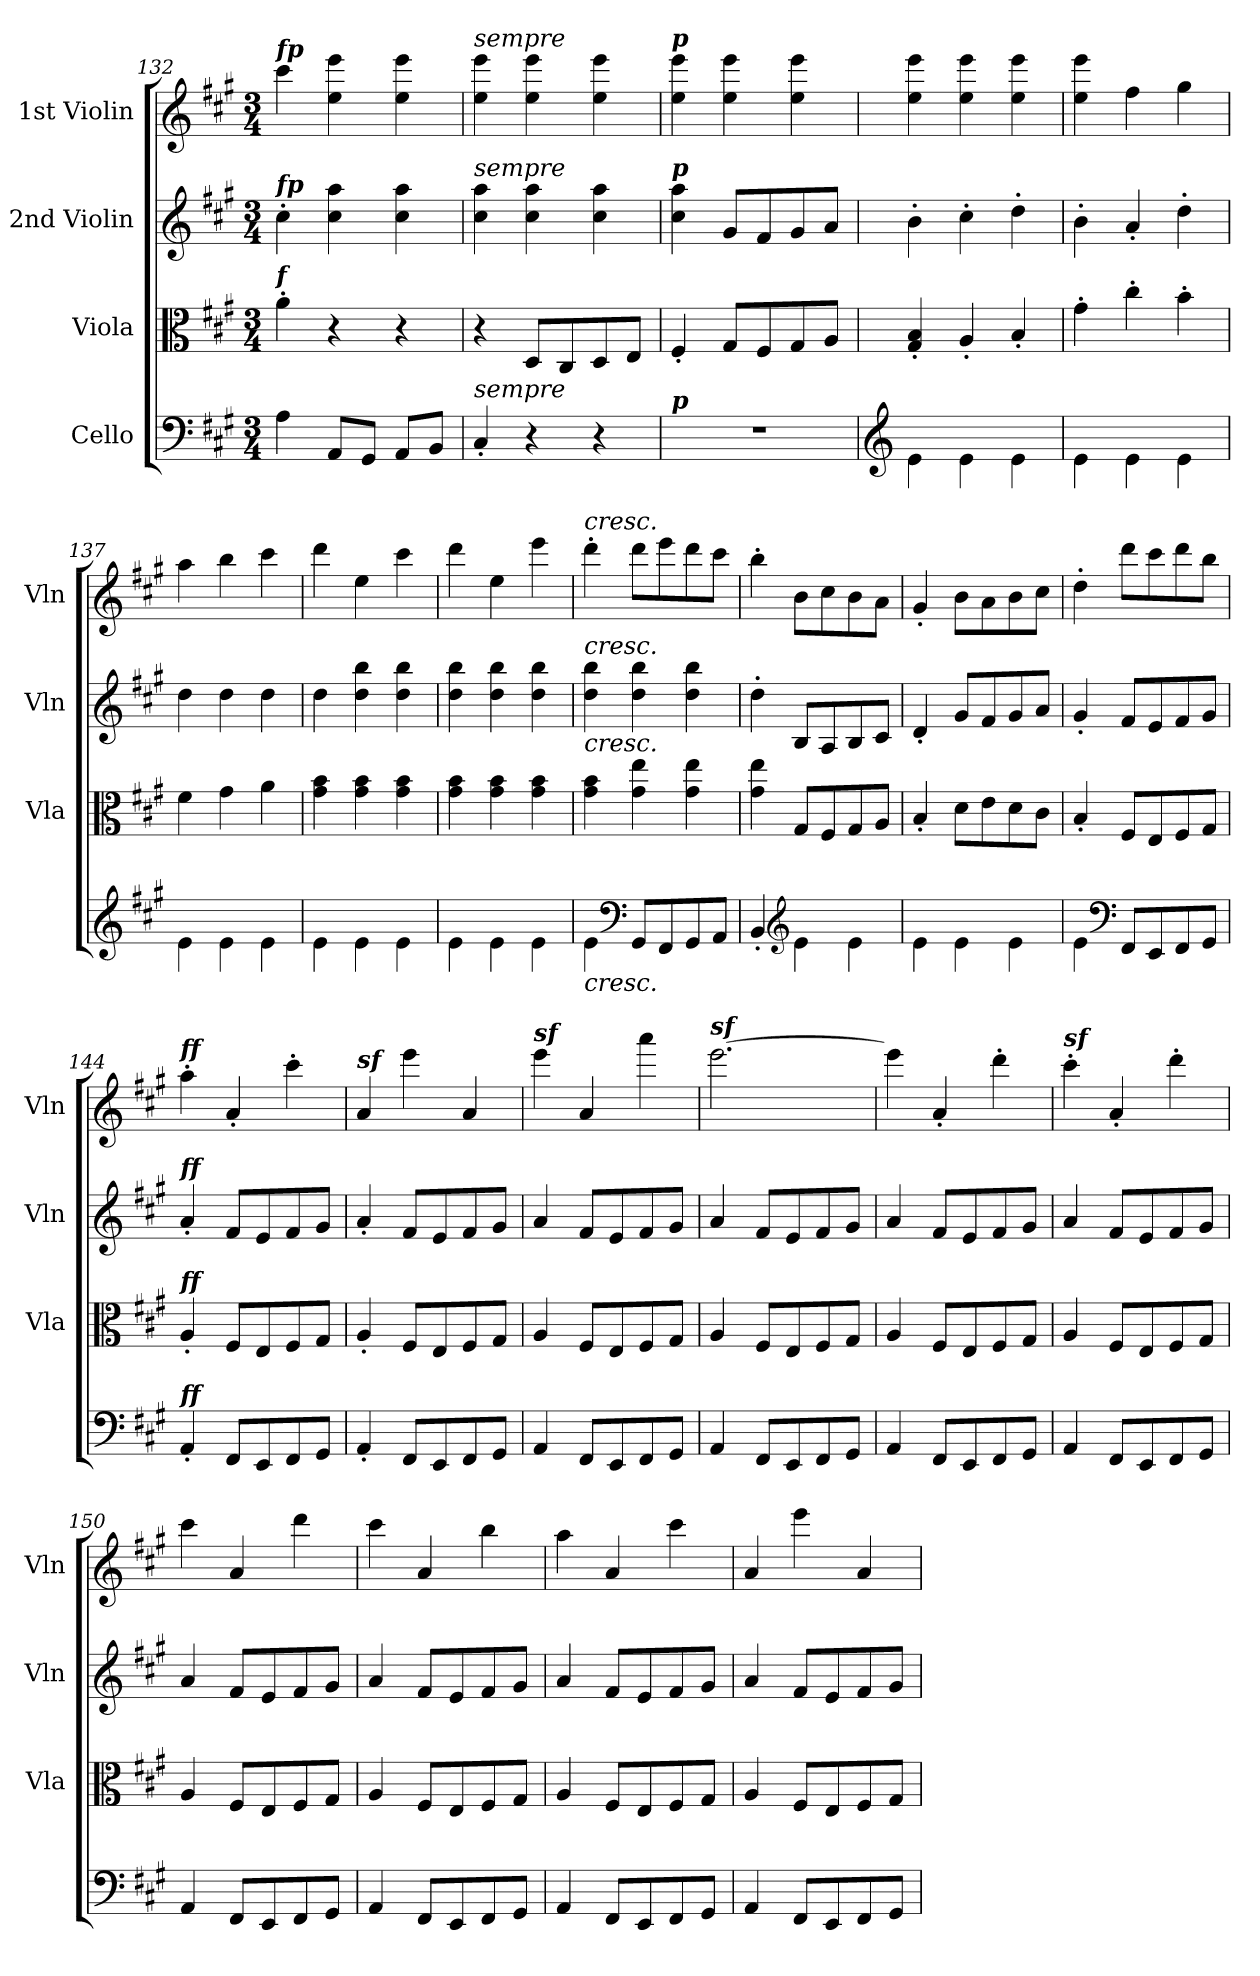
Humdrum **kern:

**kern	**kern	**kern	**kern
*part4	*part3	*part2	*part1
*staff4	*staff3	*staff2	*staff1
*I"Cello	*I"Viola	*I"2nd Violin	*I"1st Violin
*	*I'Vla	*I'Vln	*I'Vln
*clefF4	*clefC3	*clefG2	*clefG2
*k[f#c#g#]	*k[f#c#g#]	*k[f#c#g#]	*k[f#c#g#]
*A:	*A:	*A:	*A:
*M3/4	*M3/4	*M3/4	*M3/4
=132	=132	=132	=132
!	!	!	!LO:TX:a:Bi:t=fp
!	!	!LO:TX:a:Bi:t=fp	!
!	!LO:TX:a:Bi:t=f	!	!
4A\	4a'\	4cc#'\	4ccc#\
8AA/L	4r	4cc#\ 4aa\	4ee\ 4eee\
8GG#/J	.	.	.
8AA/L	4r	4cc#\ 4aa\	4ee\ 4eee\
8BB/J	.	.	.
=133	=133	=133	=133
!	!	!	!LO:TX:a:i:t=sempre
!	!	!LO:TX:a:i:t=sempre	!
!LO:TX:a:i:t=sempre	!	!	!
4C#'/	4r	4cc#\ 4aa\	4ee\ 4eee\
4r	8D/L	4cc#\ 4aa\	4ee\ 4eee\
.	8C#/	.	.
4r	8D/	4cc#\ 4aa\	4ee\ 4eee\
.	8E/J	.	.
=134	=134	=134	=134
!	!	!	!LO:TX:a:Bi:t=p
!	!	!LO:TX:a:Bi:t=p	!
!LO:TX:a:Bi:t=p	!	!	!
2.r	4F#'/	4cc#\ 4aa\	4ee\ 4eee\
.	8G#/L	8g#/L	4ee\ 4eee\
.	8F#/	8f#/	.
.	8G#/	8g#/	4ee\ 4eee\
.	8A/J	8a/J	.
=135	=135	=135	=135
*clefG2	*	*	*
4e\	4G#/' 4B/'	4b'\	4ee\ 4eee\
4e\	4A'/	4cc#'\	4ee\ 4eee\
4e\	4B'/	4dd'\	4ee\ 4eee\
=136	=136	=136	=136
4e\	4g#'\	4b'\	4ee\ 4eee\
4e\	4cc#'\	4a'/	4ff#\
4e\	4b'\	4dd'\	4gg#\
=137	=137	=137	=137
4e\	4f#\	4dd\	4aa\
4e\	4g#\	4dd\	4bb\
4e\	4a\	4dd\	4ccc#\
=138	=138	=138	=138
4e\	4g#\ 4b\	4dd\	4ddd\
4e\	4g#\ 4b\	4dd\ 4bb\	4ee\
4e\	4g#\ 4b\	4dd\ 4bb\	4ccc#\
=139	=139	=139	=139
4e\	4g#\ 4b\	4dd\ 4bb\	4ddd\
4e\	4g#\ 4b\	4dd\ 4bb\	4ee\
4e\	4g#\ 4b\	4dd\ 4bb\	4eee\
=140	=140	=140	=140
!	!	!	!LO:TX:a:i:t=cresc.
!	!	!LO:TX:a:i:t=cresc.	!
!	!LO:TX:a:i:t=cresc.	!	!
!LO:TX:b:i:t=cresc.	!	!	!
4e\	4g#\ 4b\	4dd\ 4bb\	4ddd'\
*clefF4	*	*	*
8GG#/L	4g#\ 4ee\	4dd\ 4bb\	8ddd\L
8FF#/	.	.	8eee\
8GG#/	4g#\ 4ee\	4dd\ 4bb\	8ddd\
8AA/J	.	.	8ccc#\J
=141	=141	=141	=141
4BB'/	4g#\ 4ee\	4dd'\	4bb'\
*clefG2	*	*	*
4e\	8G#/L	8B/L	8b\L
.	8F#/	8A/	8cc#\
4e\	8G#/	8B/	8b\
.	8A/J	8c#/J	8a\J
=142	=142	=142	=142
4e\	4B'/	4d'/	4g#'/
4e\	8d\L	8g#/L	8b\L
.	8e\	8f#/	8a\
4e\	8d\	8g#/	8b\
.	8c#\J	8a/J	8cc#\J
=143	=143	=143	=143
4e\	4B'/	4g#'/	4dd'\
*clefF4	*	*	*
8FF#/L	8F#/L	8f#/L	8ddd\L
8EE/	8E/	8e/	8ccc#\
8FF#/	8F#/	8f#/	8ddd\
8GG#/J	8G#/J	8g#/J	8bb\J
=144	=144	=144	=144
!	!	!	!LO:TX:a:Bi:t=ff
!	!	!LO:TX:a:Bi:t=ff	!
!	!LO:TX:a:Bi:t=ff	!	!
!LO:TX:a:Bi:t=ff	!	!	!
4AA'/	4A'/	4a'/	4aa'\
8FF#/L	8F#/L	8f#/L	4a'/
8EE/	8E/	8e/	.
8FF#/	8F#/	8f#/	4ccc#'\
8GG#/J	8G#/J	8g#/J	.
=145	=145	=145	=145
!	!	!	!LO:TX:a:Bi:t=sf
4AA'/	4A'/	4a'/	4a/
8FF#/L	8F#/L	8f#/L	4eee\
8EE/	8E/	8e/	.
8FF#/	8F#/	8f#/	4a/
8GG#/J	8G#/J	8g#/J	.
=146	=146	=146	=146
!	!	!	!LO:TX:a:Bi:t=sf
4AA/	4A/	4a/	4eee\
8FF#/L	8F#/L	8f#/L	4a/
8EE/	8E/	8e/	.
8FF#/	8F#/	8f#/	4aaa\
8GG#/J	8G#/J	8g#/J	.
=147	=147	=147	=147
!	!	!	!LO:TX:a:Bi:t=sf
4AA/	4A/	4a/	[2.eee\
8FF#/L	8F#/L	8f#/L	.
8EE/	8E/	8e/	.
8FF#/	8F#/	8f#/	.
8GG#/J	8G#/J	8g#/J	.
=148	=148	=148	=148
4AA/	4A/	4a/	4eee\]
8FF#/L	8F#/L	8f#/L	4a'/
8EE/	8E/	8e/	.
8FF#/	8F#/	8f#/	4ddd'\
8GG#/J	8G#/J	8g#/J	.
=149	=149	=149	=149
!	!	!	!LO:TX:a:Bi:t=sf
4AA/	4A/	4a/	4ccc#'\
8FF#/L	8F#/L	8f#/L	4a'/
8EE/	8E/	8e/	.
8FF#/	8F#/	8f#/	4ddd'\
8GG#/J	8G#/J	8g#/J	.
=150	=150	=150	=150
4AA/	4A/	4a/	4ccc#\
8FF#/L	8F#/L	8f#/L	4a/
8EE/	8E/	8e/	.
8FF#/	8F#/	8f#/	4ddd\
8GG#/J	8G#/J	8g#/J	.
=151	=151	=151	=151
4AA/	4A/	4a/	4ccc#\
8FF#/L	8F#/L	8f#/L	4a/
8EE/	8E/	8e/	.
8FF#/	8F#/	8f#/	4bb\
8GG#/J	8G#/J	8g#/J	.
=152	=152	=152	=152
4AA/	4A/	4a/	4aa\
8FF#/L	8F#/L	8f#/L	4a/
8EE/	8E/	8e/	.
8FF#/	8F#/	8f#/	4ccc#\
8GG#/J	8G#/J	8g#/J	.
=153	=153	=153	=153
4AA/	4A/	4a/	4a/
8FF#/L	8F#/L	8f#/L	4eee\
8EE/	8E/	8e/	.
8FF#/	8F#/	8f#/	4a/
8GG#/J	8G#/J	8g#/J	.
=	=	=	=
*-	*-	*-	*-
